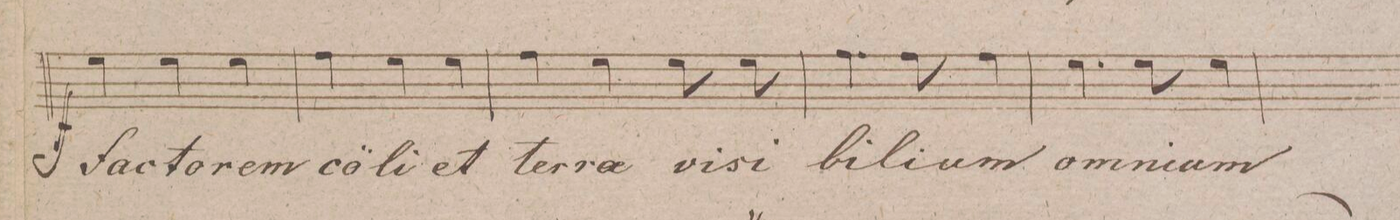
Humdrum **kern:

**kern	**text	**dynam
*I"Soprano.	*	*
*clefC1	*	*
*k[f#]	*	*
*M3/4	*	*
4cc\	fac-	ff
4cc\	-to-	.
4cc\	-rem	.
=19	=19	=19
4dd\	cö-	.
4cc\	-li	.
4cc\	et	.
=20	=20	=20
4dd\	ter-	.
4cc\	-rae	.
*8\right	*	*
8cc\	vi-	.
8cc\	-si-	.
=21	=21	=21
4.dd\	-bi-	.
8dd\	-li-	.
4dd\	-um	.
=22	=22	=22
4.cc\	om-	.
8cc\	-ni-	.
4cc\	-um	.
=23	=23	=23
*-	*-	*-
